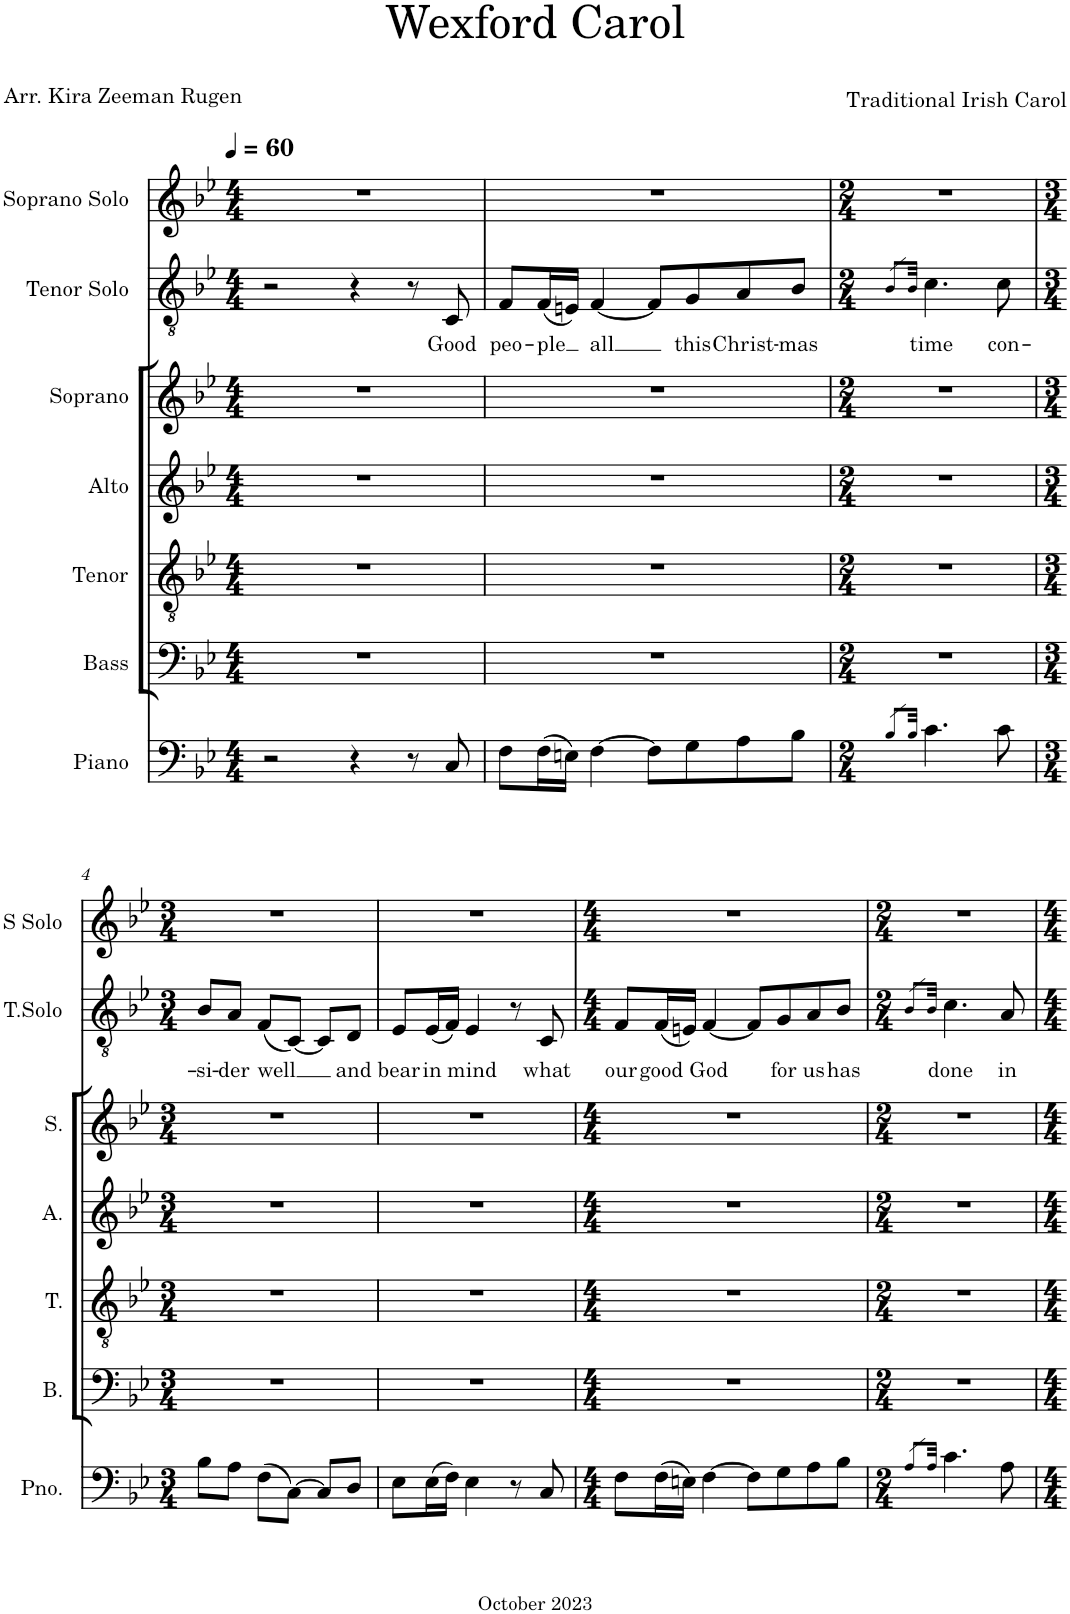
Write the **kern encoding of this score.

**kern	**kern	**kern	**kern	**kern	**kern	**text	**kern
*part7	*part6	*part5	*part4	*part3	*part2	*part2	*part1
*staff7	*staff6	*staff5	*staff4	*staff3	*staff2	*staff2	*staff1
*I"Piano	*I"Bass	*I"Tenor	*I"Alto	*I"Soprano	*I"Tenor Solo	*	*I"Soprano Solo
*I'Pno.	*I'B.	*I'T.	*I'A.	*I'S.	*I'T.Solo	*	*I'S Solo
*clefF4	*clefF4	*clefGv2	*clefG2	*clefG2	*clefGv2	*	*clefG2
*k[b-e-]	*k[b-e-]	*k[b-e-]	*k[b-e-]	*k[b-e-]	*k[b-e-]	*	*k[b-e-]
*M4/4	*M4/4	*M4/4	*M4/4	*M4/4	*M4/4	*	*M4/4
*MM60	*MM60	*MM60	*MM60	*MM60	*MM60	*	*MM60
=1	=1	=1	=1	=1	=1	=1	=1
2r	1r	1r	1r	1r	2r	.	1r
4r	.	.	.	.	4r	.	.
8r	.	.	.	.	8r	.	.
!	!	!	!	!	!	!LO:LY:b	!
8C/	.	.	.	.	8C/	Good	.
=2	=2	=2	=2	=2	=2	=2	=2
!	!	!	!	!	!	!LO:LY:b	!
8F\L	1r	1r	1r	1r	8F/L	peo-	1r
!	!	!	!	!	!	!LO:LY:b	!
(16F\L	.	.	.	.	(16F/L	-ple	.
16En\JJ)	.	.	.	.	16En/JJ)	.	.
!	!	!	!	!	!	!LO:LY:b	!
[4F\	.	.	.	.	[4F/	all	.
8F\L]	.	.	.	.	8F/L]	.	.
!	!	!	!	!	!	!LO:LY:b	!
8G\	.	.	.	.	8G/	this	.
!	!	!	!	!	!	!LO:LY:b	!
8A\	.	.	.	.	8A/	Christ-	.
!	!	!	!	!	!	!LO:LY:b	!
8B-\J	.	.	.	.	8B-/J	-mas	.
=3	=3	=3	=3	=3	=3	=3	=3
*M2/4	*M2/4	*M2/4	*M2/4	*M2/4	*M2/4	*	*M2/4
8qB-/L	.	.	.	.	8qB-/L	.	.
32qB-/Jkk	.	.	.	.	32qB-/Jkk	.	.
!	!	!	!	!	!	!LO:LY:b	!
4.c\	2r	2r	2r	2r	4.c\	time	2r
!	!	!	!	!	!	!LO:LY:b	!
8c\	.	.	.	.	8c\	con-	.
!!LO:LB:g=z
=4	=4	=4	=4	=4	=4	=4	=4
*M3/4	*M3/4	*M3/4	*M3/4	*M3/4	*M3/4	*	*M3/4
!	!	!	!	!	!	!LO:LY:b	!
8B-\L	2.r	2.r	2.r	2.r	8B-/L	-si-	2.r
!	!	!	!	!	!	!LO:LY:b	!
8A\J	.	.	.	.	8A/J	-der	.
!	!	!	!	!	!	!LO:LY:b	!
(8F\L	.	.	.	.	(8F/L	well	.
[8C\J)	.	.	.	.	[8C/J)	.	.
8C/L]	.	.	.	.	8C/L]	.	.
!	!	!	!	!	!	!LO:LY:b	!
8D/J	.	.	.	.	8D/J	and	.
=5	=5	=5	=5	=5	=5	=5	=5
!	!	!	!	!	!	!LO:LY:b	!
8E-\L	2.r	2.r	2.r	2.r	8E-/L	bear	2.r
!	!	!	!	!	!	!LO:LY:b	!
(16E-\L	.	.	.	.	(16E-/L	in	.
16F\JJ)	.	.	.	.	16F/JJ)	.	.
!	!	!	!	!	!	!LO:LY:b	!
4E-\	.	.	.	.	4E-/	mind	.
8r	.	.	.	.	8r	.	.
!	!	!	!	!	!	!LO:LY:b	!
8C/	.	.	.	.	8C/	what	.
=6	=6	=6	=6	=6	=6	=6	=6
*M4/4	*M4/4	*M4/4	*M4/4	*M4/4	*M4/4	*	*M4/4
!	!	!	!	!	!	!LO:LY:b	!
8F\L	1r	1r	1r	1r	8F/L	our	1r
!	!	!	!	!	!	!LO:LY:b	!
(16F\L	.	.	.	.	(16F/L	good	.
16En\JJ)	.	.	.	.	16En/JJ)	.	.
!	!	!	!	!	!	!LO:LY:b	!
[4F\	.	.	.	.	[4F/	God	.
8F\L]	.	.	.	.	8F/L]	.	.
!	!	!	!	!	!	!LO:LY:b	!
8G\	.	.	.	.	8G/	for	.
!	!	!	!	!	!	!LO:LY:b	!
8A\	.	.	.	.	8A/	us	.
!	!	!	!	!	!	!LO:LY:b	!
8B-\J	.	.	.	.	8B-/J	has	.
=7	=7	=7	=7	=7	=7	=7	=7
*M2/4	*M2/4	*M2/4	*M2/4	*M2/4	*M2/4	*	*M2/4
8qA/L	.	.	.	.	8qB-/L	.	.
32qA/Jkk	.	.	.	.	32qB-/Jkk	.	.
!	!	!	!	!	!	!LO:LY:b	!
4.c\	2r	2r	2r	2r	4.c\	done	2r
!	!	!	!	!	!	!LO:LY:b	!
8A\	.	.	.	.	8A/	in	.
=	=	=	=	=	=	=	=
*-	*-	*-	*-	*-	*-	*-	*-
